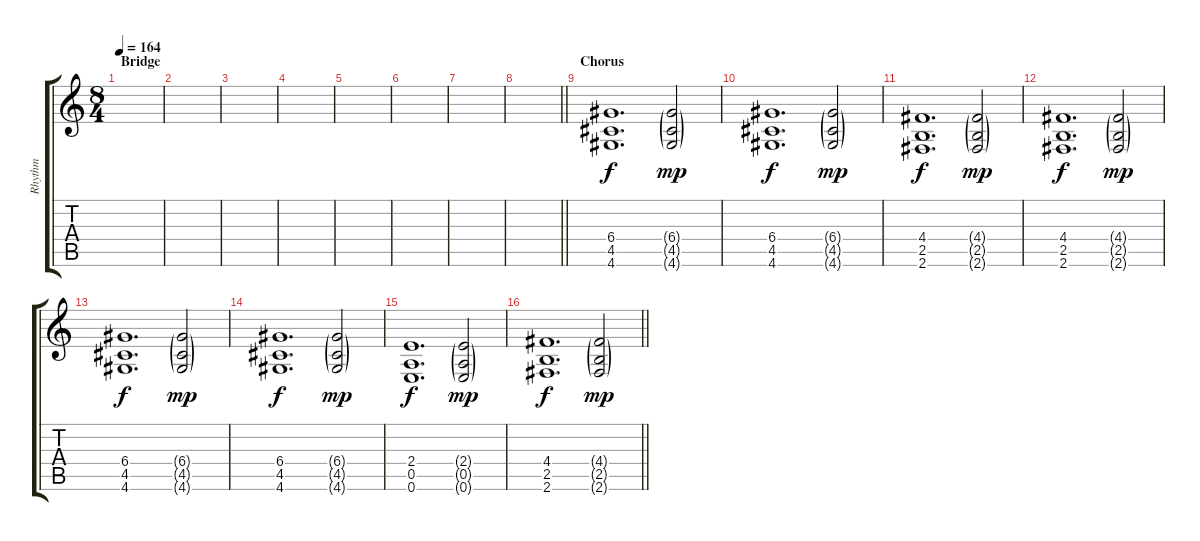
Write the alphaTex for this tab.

\track ("Rhythm" "Rhythm") {instrument distortionguitar}
\staff {score tabs}
\tuning (E4 B3 G3 D3 A2 E2) {hide}
\ts (8 4)
\section ("" "Bridge")
\tempo 164
\clef g2
\ks c
|
|
|
|
|
|
|
\barLineRight lightlight
|
\section ("" "Chorus")
(6.4 4.5 4.6).1{d} (6.4{g} 4.5{g} 4.6{g}).2{dy mp} |
(6.4 4.5 4.6).1{d dy f} (6.4{g} 4.5{g} 4.6{g}).2{dy mp} |
(4.4 2.5 2.6).1{d dy f} (4.4{g} 2.5{g} 2.6{g}).2{dy mp} |
(4.4 2.5 2.6).1{d dy f} (4.4{g} 2.5{g} 2.6{g}).2{dy mp} |
(6.4 4.5 4.6).1{d dy f} (6.4{g} 4.5{g} 4.6{g}).2{dy mp} |
(6.4 4.5 4.6).1{d dy f} (6.4{g} 4.5{g} 4.6{g}).2{dy mp} |
(2.4 0.5 0.6).1{d dy f} (2.4{g} 0.5{g} 0.6{g}).2{dy mp} |
\barLineRight lightlight
(4.4 2.5 2.6).1{d dy f} (4.4{g} 2.5{g} 2.6{g}).2{dy mp}
